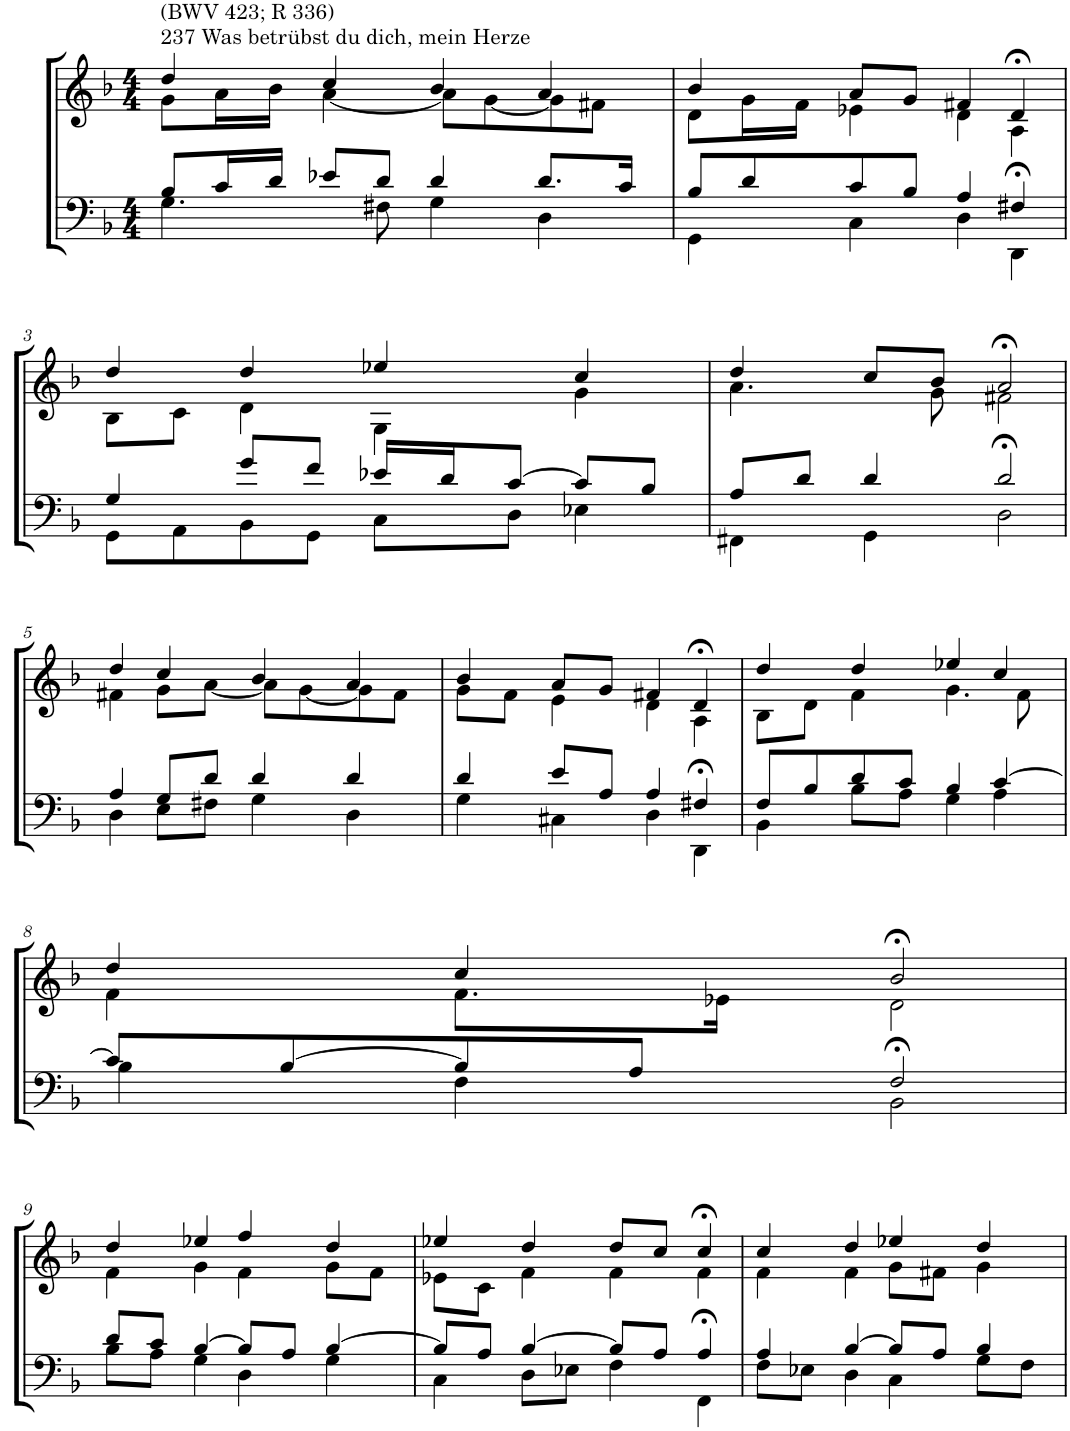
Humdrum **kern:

**kern	**kern
*part2	*part1
*staff2	*staff1
*I"Tenor/Baß	*I"Sopran/Alt
*clefF4	*clefG2
*k[b-]	*k[b-]
*M4/4	*M4/4
=1	=1
*^	*^
!	!	!LO:TX:a:t=237 Was betrübst du dich, mein Herze	!
!	!	!LO:TX:a:t=(BWV 423; R 336)	!
8B-/L	4.G\	4dd/	8g\L
16c/L	.	.	16a\L
16d/JJ	.	.	16b-\JJ
8e-X/L	.	4cc/	[4a\
8d/J	8F#X\	.	.
4d/	4G\	4b-/	8a\L]
.	.	.	[8g\
8.d/L	4D\	4a/	8g\]
.	.	.	8f#X\J
16c/Jk	.	.	.
=2	=2	=2	=2
8B-/L	4GG\	4b-/	8d\L
8d/	.	.	16g\L
.	.	.	16f\JJ
8c/	4C\	8a/L	4e-X\
8B-/J	.	8g/J	.
4A/	4D\	4f#X/	4d\
4F#X/	4DD>\	4d/	4A>\
!!LO:LB:g=z	!!
=3	=3	=3	=3
4G/	8GG\L	4dd/	8B-\L
.	8AA\	.	8c\J
8g/L	8BB-\	4dd/	4d\
8f/J	8GG\J	.	.
16e-X/LL	8C\L	4ee-X/	4G\
16d/J	.	.	.
[8c/J	8D\J	.	.
8c/L]	4E-X\	4cc/	4g\
8B-/J	.	.	.
=4	=4	=4	=4
8A/L	4FF#X\	4dd/	4.a\
8d/J	.	.	.
4d/	4GG\	8cc/L	.
.	.	8b-/J	8g\
2d/	2D>\	2a>/	2f#X\
!!LO:LB:g=z	!!
=5	=5	=5	=5
4A/	4D\	4dd/	4f#X\
8G/L	8E\L	4cc/	8g\L
8d/J	8F#X\J	.	[8a\J
4d/	4G\	4b-/	8a\L]
.	.	.	[8g\
4d/	4D\	4a/	8g\]
.	.	.	8f#\J
=6	=6	=6	=6
4d/	4G\	4b-/	8g\L
.	.	.	8f\J
8e/L	4C#X\	8a/L	4e\
8A/J	.	8g/J	.
4A/	4D\	4f#X/	4d\
4F#X/	4DD>\	4d>/	4A\
=7	=7	=7	=7
8F/L	4BB-\	4dd/	8B-\L
8B-/	.	.	8d\J
8d/	8B-\L	4dd/	4f\
8c/J	8A\J	.	.
4B-/	4G\	4ee-X/	4.g\
[4c/	4A\	4cc/	.
.	.	.	8f\
!!LO:LB:g=z	!!
=8	=8	=8	=8
8c/L]	4B-\	4dd/	4f\
[8B-/	.	.	.
8B-/]	4F\	4cc/	8.f\L
8A/J	.	.	.
.	.	.	16e-X\Jk
2F/	2BB->\	2b->/	2d\
!!LO:LB:g=z	!!
=9	=9	=9	=9
8d/L	8B-\L	4dd/	4f\
8c/J	8A\J	.	.
[4B-/	4G\	4ee-X/	4g\
8B-/L]	4D\	4ff/	4f\
8A/J	.	.	.
[4B-/	4G\	4dd/	8g\L
.	.	.	8f\J
=10	=10	=10	=10
8B-/L]	4C\	4ee-X/	8e-X\L
8A/J	.	.	8c\J
[4B-/	8D\L	4dd/	4f\
.	8E-X\J	.	.
8B-/L]	4F\	8dd/L	4f\
8A/J	.	8cc/J	.
4A/	4FF>\	4cc>/	4f\
=11	=11	=11	=11
4A/	8F\L	4cc/	4f\
.	8E-X\J	.	.
[4B-/	4D\	4dd/	4f\
8B-/L]	4C\	4ee-X/	8g\L
8A/J	.	.	8f#X\J
4B-/	8G\L	4dd/	4g\
.	8F\J	.	.
*v	*v	*	*
*	*v	*v
=	=
*-	*-
